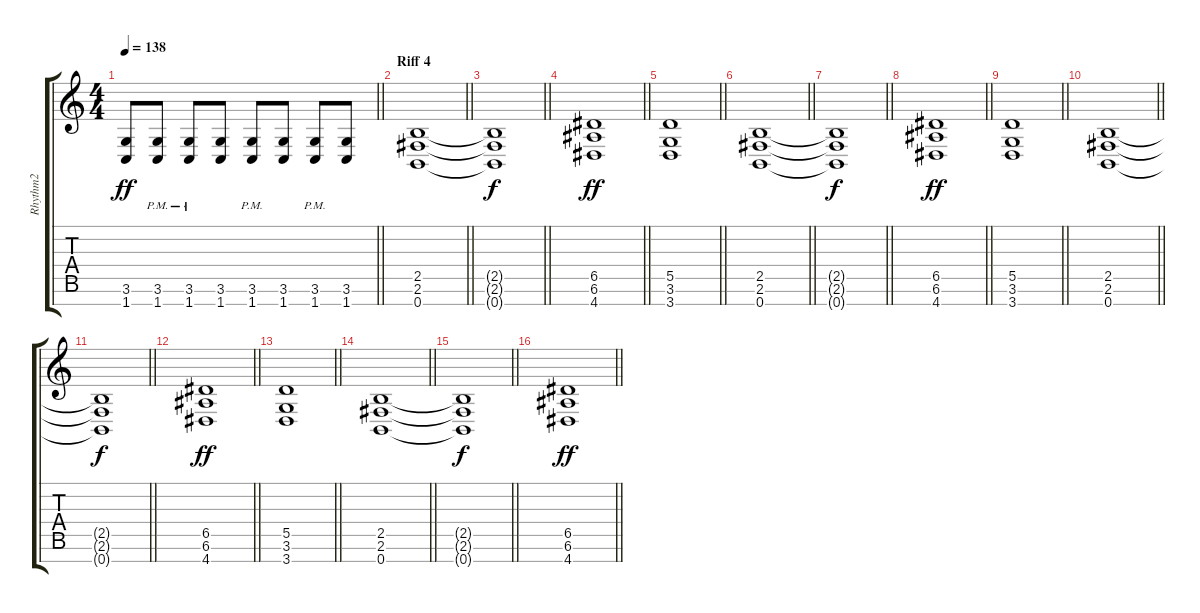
\track ("Rhythm2" "Rhythm2") {instrument overdrivenguitar}
\staff {score tabs}
\tuning (E4 B3 G3 D3 A2 E2 B1) {hide}
\ts (4 4)
\tempo 138
\clef g2
\barLineRight lightlight
\ks c
(3.6 1.7).8{dy ff} (3.6{pm} 1.7{pm}).8 (3.6{pm} 1.7{pm}).8 (3.6 1.7).8 (3.6{pm} 1.7{pm}).8 (3.6 1.7).8 (3.6{pm} 1.7{pm}).8 (3.6 1.7).8 |
\section ("" "Riff 4")
\barLineRight lightlight
(2.5 2.6 0.7).1 |
\barLineRight lightlight
(2.5{t} 2.6{t} 0.7{t}).1{dy f} |
\barLineRight lightlight
(6.5 6.6 4.7).1{dy ff} |
\barLineRight lightlight
(5.5 3.6 3.7).1 |
\barLineRight lightlight
(2.5 2.6 0.7).1 |
\barLineRight lightlight
(2.5{t} 2.6{t} 0.7{t}).1{dy f} |
\barLineRight lightlight
(6.5 6.6 4.7).1{dy ff} |
\barLineRight lightlight
(5.5 3.6 3.7).1 |
\barLineRight lightlight
(2.5 2.6 0.7).1 |
\barLineRight lightlight
(2.5{t} 2.6{t} 0.7{t}).1{dy f} |
\barLineRight lightlight
(6.5 6.6 4.7).1{dy ff} |
\barLineRight lightlight
(5.5 3.6 3.7).1 |
\barLineRight lightlight
(2.5 2.6 0.7).1 |
\barLineRight lightlight
(2.5{t} 2.6{t} 0.7{t}).1{dy f} |
\barLineRight lightlight
(6.5 6.6 4.7).1{dy ff}
